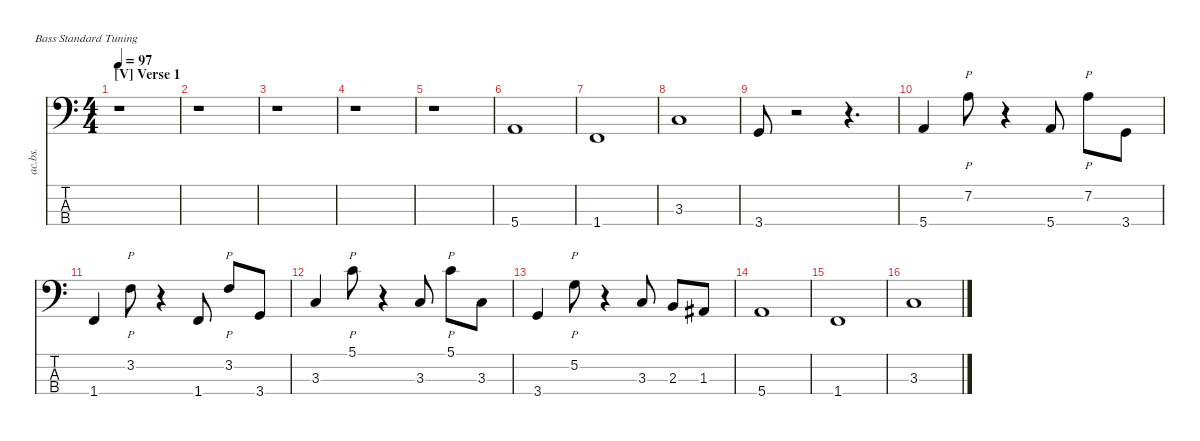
\defaultSystemsLayout 4
\hideDynamics
\bracketExtendMode nobrackets
\otherSystemsTrackNameOrientation horizontal
\track ("Acoustic Bass" "ac.bs.") {instrument acousticbass}
\staff {score tabs}
\tuning (G2 D2 A1 E1)
\ts (4 4)
\section ("V" "Verse 1")
\tempo 97
\clef f4
\ks c
r.1{dy mf instrument acousticbass beam Down} |
r.1{beam Down} |
r.1{beam Down} |
r.1{beam Down} |
r.1{beam Down} |
5.4.1{beam Up} |
1.4.1{beam Up} |
3.3.1{beam Up} |
3.4.8{beam Up} r.2{beam Up} r.4{d beam Up} |
5.4.4{beam Up} 7.2.8{p beam Down} r.4{beam Down} 5.4.8{beam Up} 7.2.8{p beam Down} 3.4.8{beam Down} |
1.4.4{beam Up} 3.2.8{p beam Down} r.4{beam Down} 1.4.8{beam Up} 3.2.8{p beam Up} 3.4.8{beam Up} |
3.3.4{beam Up} 5.1.8{p beam Down} r.4{beam Down} 3.3.8{beam Up} 5.1.8{p beam Down} 3.3.8{beam Down} |
3.4.4{beam Up} 5.2.8{p beam Down} r.4{beam Down} 3.3.8{beam Up} 2.3.8{beam Up} 1.3{acc #}.8{beam Up} |
5.4.1{beam Up} |
1.4.1{beam Up} |
3.3.1{beam Up}
